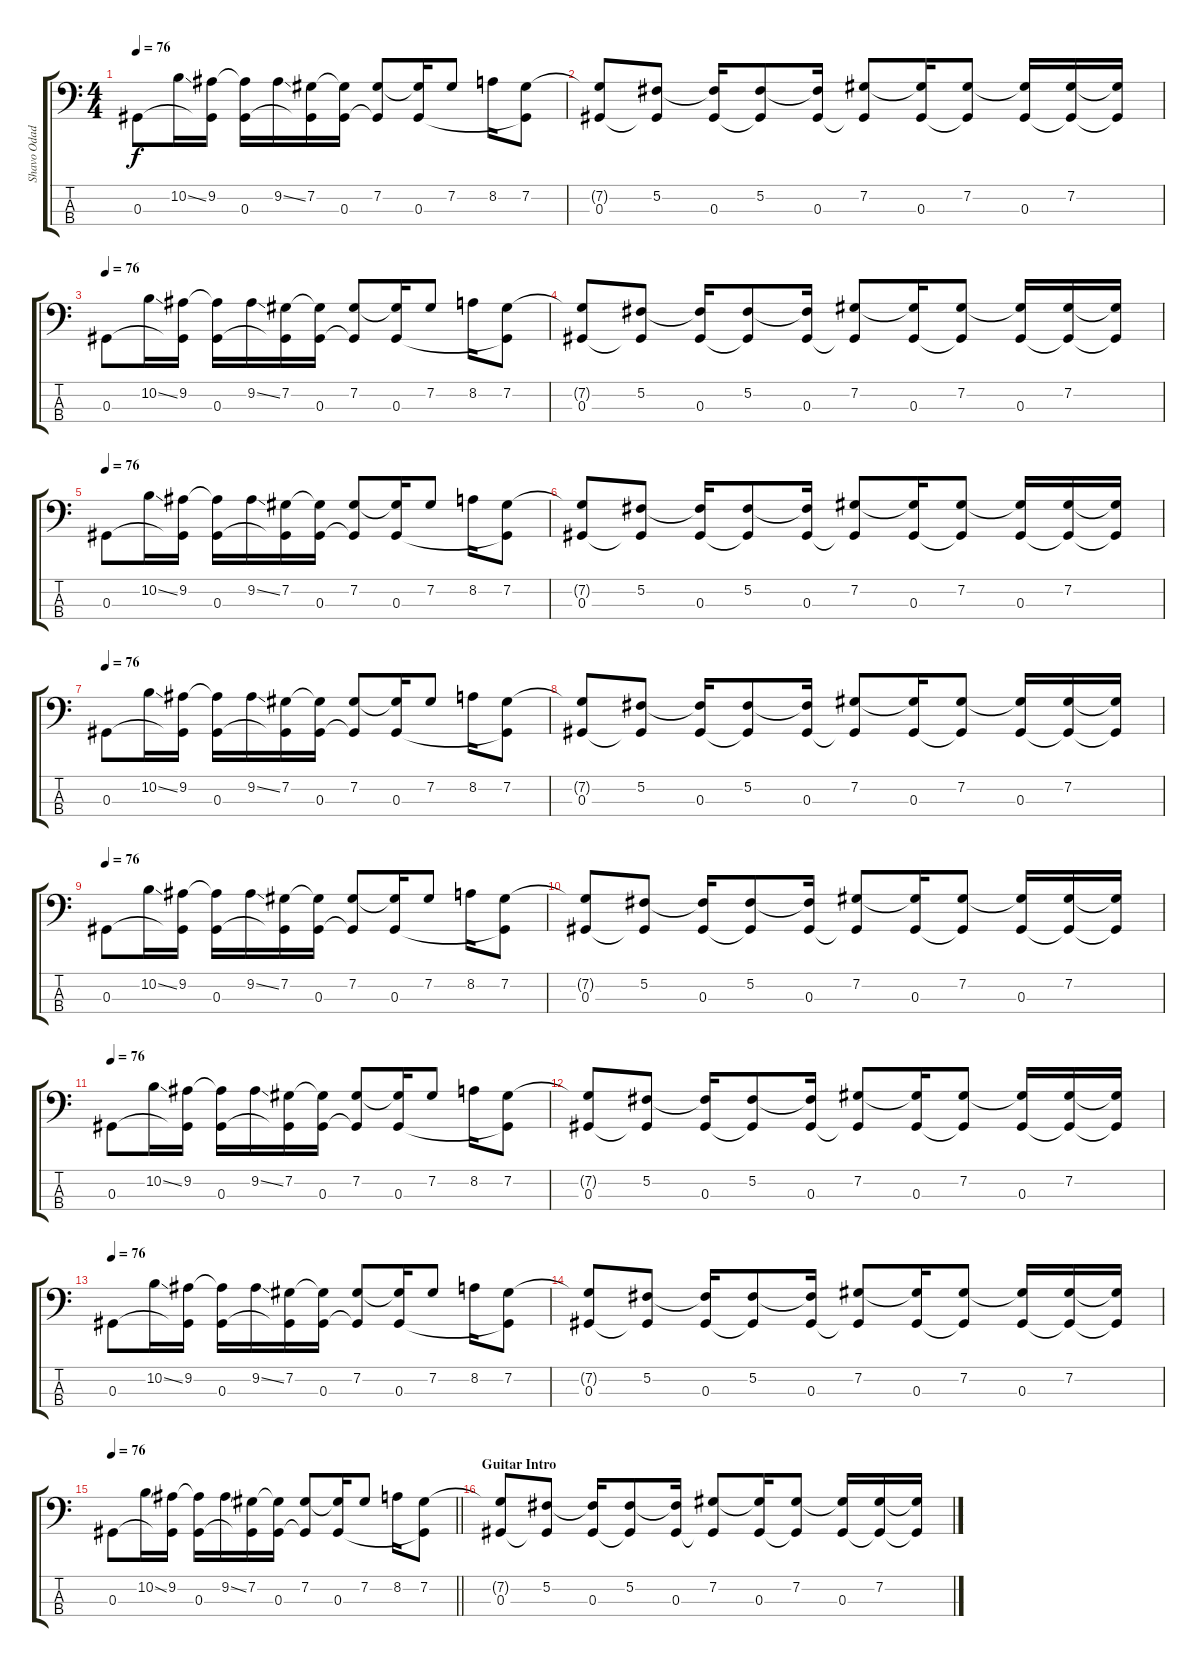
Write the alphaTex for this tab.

\track ("Shavo Odadjian" "Shavo Odad") {instrument electricbassfinger}
\staff {score tabs}
\tuning (Gb2 Db2 Ab1 Db1) {hide}
\ts (4 4)
\tempo 76
\clef f4
\ks c
0.3.8{dy f instrument electricbassfinger} 10.2{ss}.16 (9.2 0.3{t}).16 (9.2{t} 0.3).16 9.2{ss}.16 (7.2 0.3{t}).16 (7.2{t} 0.3).16 (7.2 0.3{t}).8 (7.2{t} 0.3).16 7.2.8 8.2.16 (7.2 0.3{t}).8 |
(7.2{t} 0.3).8 (5.2 0.3{t}).8 (5.2{t} 0.3).16 (5.2 0.3{t}).8 (5.2{t} 0.3).16 (7.2 0.3{t}).8 (7.2{t} 0.3).16 (7.2 0.3{t}).8 (7.2{t} 0.3).16 (7.2 0.3{t}).16 (7.2{t} 0.3{t}).16 |
\tempo 76
0.3.8 10.2{ss}.16 (9.2 0.3{t}).16 (9.2{t} 0.3).16 9.2{ss}.16 (7.2 0.3{t}).16 (7.2{t} 0.3).16 (7.2 0.3{t}).8 (7.2{t} 0.3).16 7.2.8 8.2.16 (7.2 0.3{t}).8 |
(7.2{t} 0.3).8 (5.2 0.3{t}).8 (5.2{t} 0.3).16 (5.2 0.3{t}).8 (5.2{t} 0.3).16 (7.2 0.3{t}).8 (7.2{t} 0.3).16 (7.2 0.3{t}).8 (7.2{t} 0.3).16 (7.2 0.3{t}).16 (7.2{t} 0.3{t}).16 |
\tempo 76
0.3.8 10.2{ss}.16 (9.2 0.3{t}).16 (9.2{t} 0.3).16 9.2{ss}.16 (7.2 0.3{t}).16 (7.2{t} 0.3).16 (7.2 0.3{t}).8 (7.2{t} 0.3).16 7.2.8 8.2.16 (7.2 0.3{t}).8 |
(7.2{t} 0.3).8 (5.2 0.3{t}).8 (5.2{t} 0.3).16 (5.2 0.3{t}).8 (5.2{t} 0.3).16 (7.2 0.3{t}).8 (7.2{t} 0.3).16 (7.2 0.3{t}).8 (7.2{t} 0.3).16 (7.2 0.3{t}).16 (7.2{t} 0.3{t}).16 |
\tempo 76
0.3.8 10.2{ss}.16 (9.2 0.3{t}).16 (9.2{t} 0.3).16 9.2{ss}.16 (7.2 0.3{t}).16 (7.2{t} 0.3).16 (7.2 0.3{t}).8 (7.2{t} 0.3).16 7.2.8 8.2.16 (7.2 0.3{t}).8 |
(7.2{t} 0.3).8 (5.2 0.3{t}).8 (5.2{t} 0.3).16 (5.2 0.3{t}).8 (5.2{t} 0.3).16 (7.2 0.3{t}).8 (7.2{t} 0.3).16 (7.2 0.3{t}).8 (7.2{t} 0.3).16 (7.2 0.3{t}).16 (7.2{t} 0.3{t}).16 |
\tempo 76
0.3.8 10.2{ss}.16 (9.2 0.3{t}).16 (9.2{t} 0.3).16 9.2{ss}.16 (7.2 0.3{t}).16 (7.2{t} 0.3).16 (7.2 0.3{t}).8 (7.2{t} 0.3).16 7.2.8 8.2.16 (7.2 0.3{t}).8 |
(7.2{t} 0.3).8 (5.2 0.3{t}).8 (5.2{t} 0.3).16 (5.2 0.3{t}).8 (5.2{t} 0.3).16 (7.2 0.3{t}).8 (7.2{t} 0.3).16 (7.2 0.3{t}).8 (7.2{t} 0.3).16 (7.2 0.3{t}).16 (7.2{t} 0.3{t}).16 |
\tempo 76
0.3.8 10.2{ss}.16 (9.2 0.3{t}).16 (9.2{t} 0.3).16 9.2{ss}.16 (7.2 0.3{t}).16 (7.2{t} 0.3).16 (7.2 0.3{t}).8 (7.2{t} 0.3).16 7.2.8 8.2.16 (7.2 0.3{t}).8 |
(7.2{t} 0.3).8 (5.2 0.3{t}).8 (5.2{t} 0.3).16 (5.2 0.3{t}).8 (5.2{t} 0.3).16 (7.2 0.3{t}).8 (7.2{t} 0.3).16 (7.2 0.3{t}).8 (7.2{t} 0.3).16 (7.2 0.3{t}).16 (7.2{t} 0.3{t}).16 |
\tempo 76
0.3.8 10.2{ss}.16 (9.2 0.3{t}).16 (9.2{t} 0.3).16 9.2{ss}.16 (7.2 0.3{t}).16 (7.2{t} 0.3).16 (7.2 0.3{t}).8 (7.2{t} 0.3).16 7.2.8 8.2.16 (7.2 0.3{t}).8 |
(7.2{t} 0.3).8 (5.2 0.3{t}).8 (5.2{t} 0.3).16 (5.2 0.3{t}).8 (5.2{t} 0.3).16 (7.2 0.3{t}).8 (7.2{t} 0.3).16 (7.2 0.3{t}).8 (7.2{t} 0.3).16 (7.2 0.3{t}).16 (7.2{t} 0.3{t}).16 |
\tempo 76
\barLineRight lightlight
0.3.8 10.2{ss}.16 (9.2 0.3{t}).16 (9.2{t} 0.3).16 9.2{ss}.16 (7.2 0.3{t}).16 (7.2{t} 0.3).16 (7.2 0.3{t}).8 (7.2{t} 0.3).16 7.2.8 8.2.16 (7.2 0.3{t}).8 |
\section ("" "Guitar Intro")
(7.2{t} 0.3).8 (5.2 0.3{t}).8 (5.2{t} 0.3).16 (5.2 0.3{t}).8 (5.2{t} 0.3).16 (7.2 0.3{t}).8 (7.2{t} 0.3).16 (7.2 0.3{t}).8 (7.2{t} 0.3).16 (7.2 0.3{t}).16 (7.2{t} 0.3{t}).16
